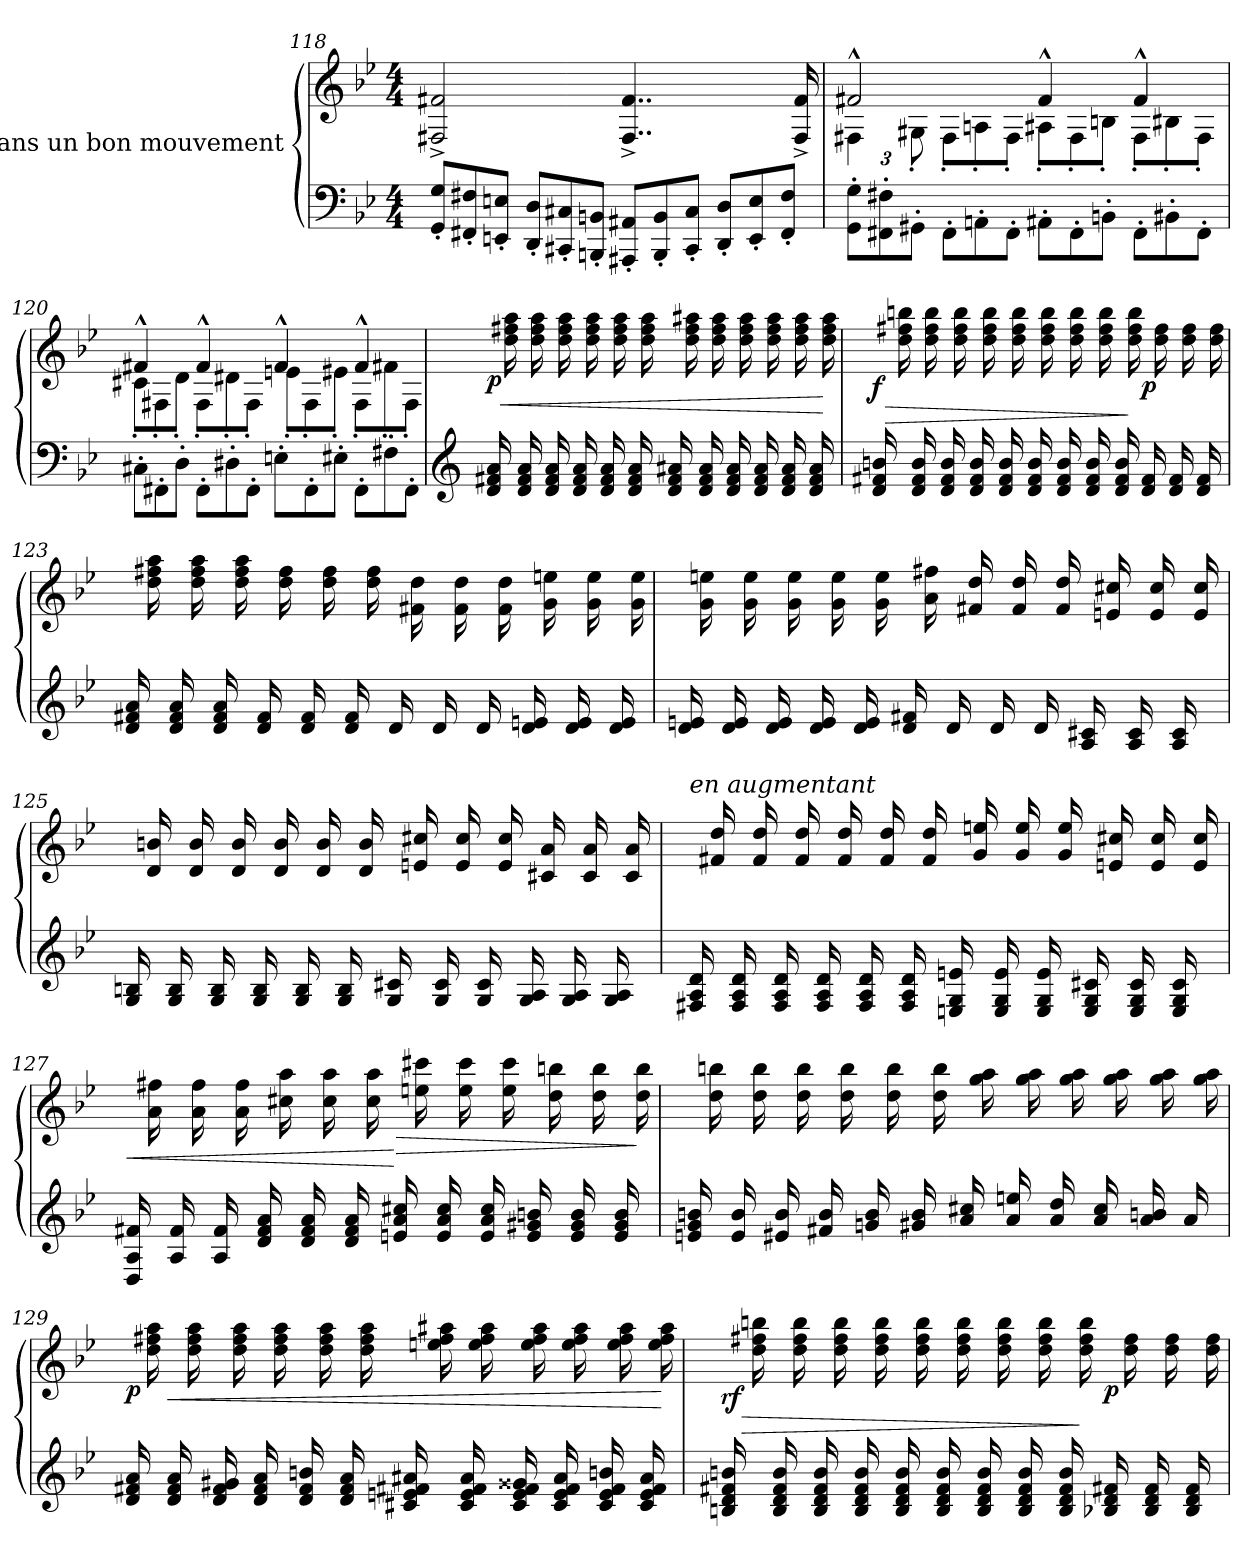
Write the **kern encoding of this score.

**kern	**kern	**dynam
*part1	*part1	*part1
*staff2	*staff1	*staff1/2
*I"Dans un bon mouvement	*	*
*clefF4	*clefG2	*
*k[b-e-]	*k[b-e-]	*
*M4/4	*M4/4	*
*Xtuplet	*	*
=118	=118	=118
12GG/' 12G/'L	2F#X/^ 2f#X/^	.
12FF#X/' 12F#X/'	.	.
12EEn/' 12En/'J	.	.
12DD/' 12D/'L	.	.
12CC#X/' 12C#X/'	.	.
12BBBn/' 12BBn/'J	.	.
12AAA#X/' 12AA#X/'L	4..F#/^ 4..f#/^	.
12BBB/' 12BB/'	.	.
12CC#/' 12C#/'J	.	.
12DD/' 12D/'L	.	.
12EE/' 12E/'	.	.
12FF#/' 12F#/'J	.	.
.	16F#/^ 16f#/^	.
!!LO:LB:g=z
=119	=119	=119
*	*^	*
*	*	*Xbrackettup	*
12GG\' 12G\'L	2f#X^^/	6F#X\	.
12FF#X\' 12F#X\'	.	.	.
!	!	!	!LO:DY:b
12GG#X'\J	.	12G#X'\	other-dynamics
*	*	*Xtuplet	*
12FF#'\L	.	12F#'\L	.
12AAn'\	.	12An'\	.
12FF#'\J	.	12F#'\J	.
12AA#X'\L	4f#^^/	12A#X'\L	.
12FF#'\	.	12F#'\	.
12BBn'\J	.	12Bn'\J	.
12FF#'\L	4f#^^/	12F#'\L	.
12BB#X'\	.	12B#X'\	.
12FF#'\J	.	12F#'\J	.
=120	=120	=120	=120
12C#X'\L	4f#X^^/	12c#X'\L	.
12FF#X'\	.	12F#X'\	.
12D'\J	.	12d'\J	.
12FF#'\L	4f#^^/	12F#'\L	.
12D#X'\	.	12d#X'\	.
12FF#'\J	.	12F#'\J	.
12En'\L	4f#^^/	12en'\L	.
12FF#'\	.	12F#'\	.
12E#X'\J	.	12e#X'\J	.
12FF#'\L	4f#^^/	12F#'\L	.
12F#X'\	.	12f#X'\	.
12FF#'\J	.	12F#'\J	.
*	*v	*v	*
!!LO:LB:g=z
=121	=121	=121
*clefG2	*	*
*	*^	*
!	!LO:TX:b:t=et bien chanté	!	!
!	!	!	!LO:DY:b
*	*v	*v	*
24d/ 24f#X/ 24a/	24ryy	p
!	!	!LO:HP:b
24ryy	24dd\ 24ff#X\ 24aa\	<
24d/ 24f#/ 24a/	24ryy	.
24ryy	24dd\ 24ff#\ 24aa\	.
24d/ 24f#/ 24a/	24ryy	.
24ryy	24dd\ 24ff#\ 24aa\	.
24d/ 24f#/ 24a/	24ryy	.
24ryy	24dd\ 24ff#\ 24aa\	.
24d/ 24f#/ 24a/	24ryy	.
24ryy	24dd\ 24ff#\ 24aa\	.
24d/ 24f#/ 24a/	24ryy	.
24ryy	24dd\ 24ff#\ 24aa\	.
24d/ 24f#/ 24a#X/	24ryy	.
24ryy	24dd\ 24ff#\ 24aa#X\	.
24d/ 24f#/ 24a#/	24ryy	.
24ryy	24dd\ 24ff#\ 24aa#\	.
24d/ 24f#/ 24a#/	24ryy	.
24ryy	24dd\ 24ff#\ 24aa#\	.
24d/ 24f#/ 24a#/	24ryy	.
24ryy	24dd\ 24ff#\ 24aa#\	.
24d/ 24f#/ 24a#/	24ryy	.
24ryy	24dd\ 24ff#\ 24aa#\	.
24d/ 24f#/ 24a#/	24ryy	.
24ryy	24dd\ 24ff#\ 24aa#\	[
=122	=122	=122
!	!	!LO:DY:b
24d/ 24f#X/ 24bn/	24ryy	f
!	!	!LO:HP:b
24ryy	24dd\ 24ff#X\ 24bbn\	>
24d/ 24f#/ 24b/	24ryy	.
24ryy	24dd\ 24ff#\ 24bb\	.
24d/ 24f#/ 24b/	24ryy	.
24ryy	24dd\ 24ff#\ 24bb\	.
24d/ 24f#/ 24b/	24ryy	.
24ryy	24dd\ 24ff#\ 24bb\	.
24d/ 24f#/ 24b/	24ryy	.
24ryy	24dd\ 24ff#\ 24bb\	.
24d/ 24f#/ 24b/	24ryy	.
24ryy	24dd\ 24ff#\ 24bb\	.
24d/ 24f#/ 24b/	24ryy	.
24ryy	24dd\ 24ff#\ 24bb\	.
24d/ 24f#/ 24b/	24ryy	.
24ryy	24dd\ 24ff#\ 24bb\	.
24d/ 24f#/ 24b/	24ryy	.
24ryy	24dd\ 24ff#\ 24bb\	]
!	!	!LO:DY:b
24d/ 24f#/	24ryy	p
24ryy	24dd\ 24ff#\	.
24d/ 24f#/	24ryy	.
24ryy	24dd\ 24ff#\	.
24d/ 24f#/	24ryy	.
24ryy	24dd\ 24ff#\	.
!!LO:PB:g=z
=123	=123	=123
24d/ 24f#X/ 24a/	24ryy	.
24ryy	24dd\ 24ff#X\ 24aa\	.
24d/ 24f#/ 24a/	24ryy	.
24ryy	24dd\ 24ff#\ 24aa\	.
24d/ 24f#/ 24a/	24ryy	.
24ryy	24dd\ 24ff#\ 24aa\	.
24d/ 24f#/	24ryy	.
24ryy	24dd\ 24ff#\	.
24d/ 24f#/	24ryy	.
24ryy	24dd\ 24ff#\	.
24d/ 24f#/	24ryy	.
24ryy	24dd\ 24ff#\	.
24d/	24ryy	.
24ryy	24f#X\ 24dd\	.
24d/	24ryy	.
24ryy	24f#\ 24dd\	.
24d/	24ryy	.
24ryy	24f#\ 24dd\	.
24d/ 24en/	24ryy	.
24ryy	24g\ 24een\	.
24d/ 24e/	24ryy	.
24ryy	24g\ 24ee\	.
24d/ 24e/	24ryy	.
24ryy	24g\ 24ee\	.
=124	=124	=124
24d/ 24en/	24ryy	.
24ryy	24g\ 24een\	.
24d/ 24e/	24ryy	.
24ryy	24g\ 24ee\	.
24d/ 24e/	24ryy	.
24ryy	24g\ 24ee\	.
24d/ 24e/	24ryy	.
24ryy	24g\ 24ee\	.
24d/ 24e/	24ryy	.
24ryy	24g\ 24ee\	.
24d/ 24f#X/	24ryy	.
24ryy	24a\ 24ff#X\	.
24d/	24ryy	.
24ryy	24f#X/ 24dd/	.
24d/	24ryy	.
24ryy	24f#/ 24dd/	.
24d/	24ryy	.
24ryy	24f#/ 24dd/	.
24A/ 24c#X/	24ryy	.
24ryy	24en/ 24cc#X/	.
24A/ 24c#/	24ryy	.
24ryy	24e/ 24cc#/	.
24A/ 24c#/	24ryy	.
24ryy	24e/ 24cc#/	.
!!LO:LB:g=z
=125	=125	=125
24G/ 24Bn/	24ryy	.
24ryy	24d/ 24bn/	.
24G/ 24B/	24ryy	.
24ryy	24d/ 24b/	.
24G/ 24B/	24ryy	.
24ryy	24d/ 24b/	.
24G/ 24B/	24ryy	.
24ryy	24d/ 24b/	.
24G/ 24B/	24ryy	.
24ryy	24d/ 24b/	.
24G/ 24B/	24ryy	.
24ryy	24d/ 24b/	.
24G/ 24c#X/	24ryy	.
24ryy	24en/ 24cc#X/	.
24G/ 24c#/	24ryy	.
24ryy	24e/ 24cc#/	.
24G/ 24c#/	24ryy	.
24ryy	24e/ 24cc#/	.
24G/ 24A/	24ryy	.
24ryy	24c#X/ 24a/	.
24G/ 24A/	24ryy	.
24ryy	24c#/ 24a/	.
24G/ 24A/	24ryy	.
24ryy	24c#/ 24a/	.
=126	=126	=126
!	!LO:TX:a:i:t=en augmentant	!
24F#X/ 24A/ 24d/	24ryy	.
24ryy	24f#X/ 24dd/	.
24F#/ 24A/ 24d/	24ryy	.
24ryy	24f#/ 24dd/	.
24F#/ 24A/ 24d/	24ryy	.
24ryy	24f#/ 24dd/	.
24F#/ 24A/ 24d/	24ryy	.
24ryy	24f#/ 24dd/	.
24F#/ 24A/ 24d/	24ryy	.
24ryy	24f#/ 24dd/	.
24F#/ 24A/ 24d/	24ryy	.
24ryy	24f#/ 24dd/	.
24En/ 24G/ 24en/	24ryy	.
24ryy	24g/ 24een/	.
24E/ 24G/ 24e/	24ryy	.
24ryy	24g/ 24ee/	.
24E/ 24G/ 24e/	24ryy	.
24ryy	24g/ 24ee/	.
24E/ 24G/ 24c#X/	24ryy	.
24ryy	24en/ 24cc#X/	.
24E/ 24G/ 24c#/	24ryy	.
24ryy	24e/ 24cc#/	.
24E/ 24G/ 24c#/	24ryy	.
24ryy	24e/ 24cc#/	.
!!LO:LB:g=z
=127	=127	=127
!	!	!LO:HP:b
24D/ 24A/ 24f#X/	24ryy	<
24ryy	24a\ 24ff#X\	.
24A/ 24f#/	24ryy	.
24ryy	24a\ 24ff#\	.
24A/ 24f#/	24ryy	.
24ryy	24a\ 24ff#\	.
24d/ 24f#/ 24a/	24ryy	.
24ryy	24cc#X\ 24aa\	.
24d/ 24f#/ 24a/	24ryy	.
24ryy	24cc#\ 24aa\	.
24d/ 24f#/ 24a/	24ryy	.
24ryy	24cc#\ 24aa\	.
!	!	!LO:HP:n=1:b
24en/ 24a/ 24cc#X/	24ryy	[ >
24ryy	24een\ 24ccc#X\	.
24e/ 24a/ 24cc#/	24ryy	.
24ryy	24ee\ 24ccc#\	.
24e/ 24a/ 24cc#/	24ryy	.
24ryy	24ee\ 24ccc#\	.
24e/ 24g#X/ 24bn/	24ryy	.
24ryy	24dd\ 24bbn\	.
24e/ 24g#/ 24b/	24ryy	.
24ryy	24dd\ 24bb\	.
24e/ 24g#/ 24b/	24ryy	.
24ryy	24dd\ 24bb\	]
=128	=128	=128
24en/ 24g/ 24bn/	24ryy	.
24ryy	24dd\ 24bbn\	.
24e/ 24b/	24ryy	.
24ryy	24dd\ 24bb\	.
24e#X/ 24b/	24ryy	.
24ryy	24dd\ 24bb\	.
24f#X/ 24b/	24ryy	.
24ryy	24dd\ 24bb\	.
24gn/ 24b/	24ryy	.
24ryy	24dd\ 24bb\	.
24g#X/ 24b/	24ryy	.
24ryy	24dd\ 24bb\	.
24a/ 24cc#X/	24ryy	.
24ryy	24gg\ 24aa\	.
!	!	!LO:DY:b
24a/ 24een/	24ryy	other-dynamics
24ryy	24gg\ 24aa\	.
24a/ 24dd/	24ryy	.
24ryy	24gg\ 24aa\	.
24a/ 24cc#/	24ryy	.
24ryy	24gg\ 24aa\	.
24a/ 24bn/	24ryy	.
24ryy	24gg\ 24aa\	.
24a/	24ryy	.
24ryy	24gg\ 24aa\	.
!!LO:LB:g=z
=129	=129	=129
!	!	!LO:DY:b
24d/ 24f#X/ 24a/	24ryy	p
24ryy	24dd\ 24ff#X\ 24aa\	.
!	!	!LO:HP:b
24d/ 24f#/ 24a/	24ryy	<
24ryy	24dd\ 24ff#\ 24aa\	.
24d/ 24f#/ 24g#X/	24ryy	.
24ryy	24dd\ 24ff#\ 24aa\	.
24d/ 24f#/ 24a/	24ryy	.
24ryy	24dd\ 24ff#\ 24aa\	.
24d/ 24f#/ 24bn/	24ryy	.
24ryy	24dd\ 24ff#\ 24aa\	.
24d/ 24f#/ 24a/	24ryy	.
24ryy	24dd\ 24ff#\ 24aa\	.
24c#X/ 24en/ 24f#X/ 24a#X/	24ryy	.
24ryy	24een\ 24ff#\ 24aa#X\	.
24c#/ 24e/ 24f#/ 24a#/	24ryy	.
24ryy	24ee\ 24ff#\ 24aa#\	.
24c#/ 24e/ 24f#/ 24g##X/	24ryy	.
24ryy	24ee\ 24ff#\ 24aa#\	.
24c#/ 24e/ 24f#/ 24a#/	24ryy	.
24ryy	24ee\ 24ff#\ 24aa#\	.
24c#/ 24e/ 24f#/ 24bn/	24ryy	.
24ryy	24ee\ 24ff#\ 24aa#\	.
24c#/ 24e/ 24f#/ 24a#/	24ryy	.
24ryy	24ee\ 24ff#\ 24aa#\	[
=130	=130	=130
!	!	!LO:DY:b
24Bn/ 24d/ 24f#X/ 24bn/	24ryy	rf
!	!	!LO:HP:b
24ryy	24dd\ 24ff#X\ 24bbn\	>
24B/ 24d/ 24f#/ 24b/	24ryy	.
24ryy	24dd\ 24ff#\ 24bb\	.
24B/ 24d/ 24f#/ 24b/	24ryy	.
24ryy	24dd\ 24ff#\ 24bb\	.
24B/ 24d/ 24f#/ 24b/	24ryy	.
24ryy	24dd\ 24ff#\ 24bb\	.
24B/ 24d/ 24f#/ 24b/	24ryy	.
24ryy	24dd\ 24ff#\ 24bb\	.
24B/ 24d/ 24f#/ 24b/	24ryy	.
24ryy	24dd\ 24ff#\ 24bb\	.
24B/ 24d/ 24f#/ 24b/	24ryy	.
24ryy	24dd\ 24ff#\ 24bb\	.
24B/ 24d/ 24f#/ 24b/	24ryy	.
24ryy	24dd\ 24ff#\ 24bb\	.
24B/ 24d/ 24f#/ 24b/	24ryy	.
24ryy	24dd\ 24ff#\ 24bb\	]
!	!	!LO:DY:b
24B-X/ 24d/ 24f#X/	24ryy	p
24ryy	24dd\ 24ff#\	.
24B-/ 24d/ 24f#/	24ryy	.
24ryy	24dd\ 24ff#\	.
24B-/ 24d/ 24f#/	24ryy	.
24ryy	24dd\ 24ff#\	.
=	=	=
*-	*-	*-
